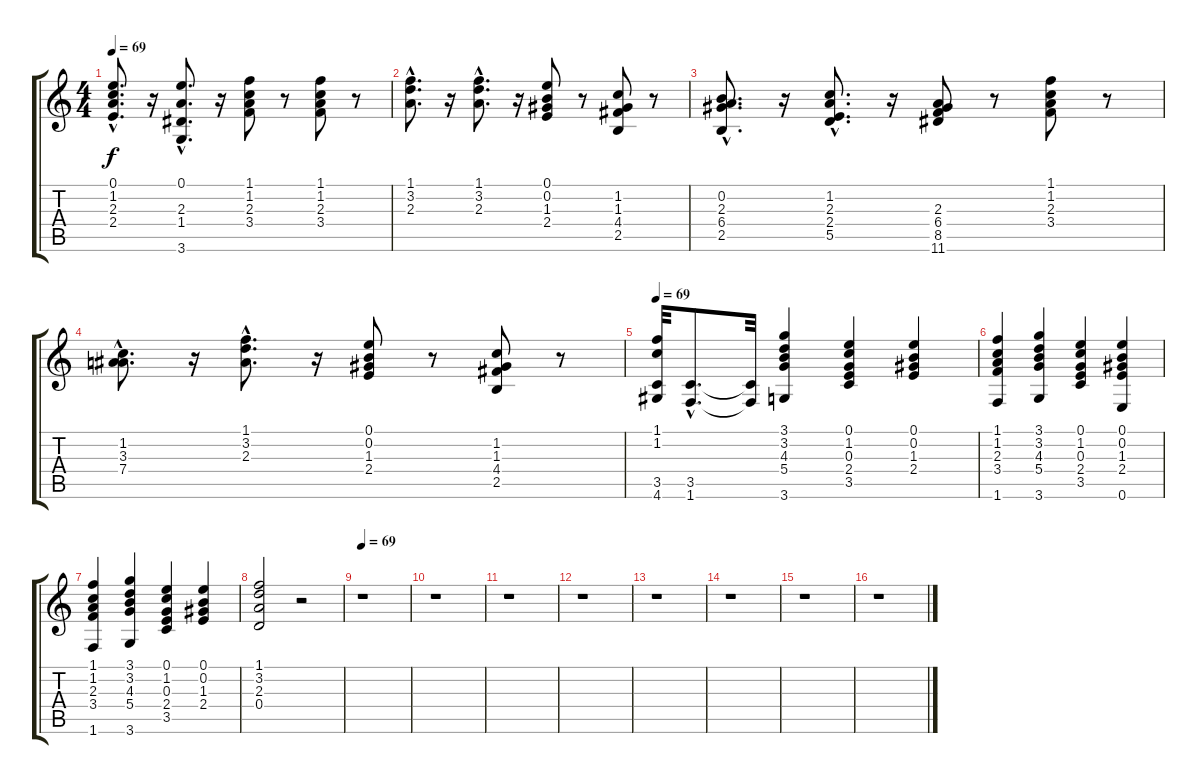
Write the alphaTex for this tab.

\track "" {instrument acousticguitarsteel}
\staff {score tabs}
\tuning (E4 B3 G3 D3 A2 E2) {hide}
\ts (4 4)
\tempo 69
\clef g2
\ks c
(0.1{hac} 1.2{hac} 2.3{hac} 2.4{hac}).8{d dy f} r.16 (0.1{hac} 2.3{hac} 1.4{hac} 3.6{hac}).8{d} r.16 (1.1 1.2 2.3 3.4).8 r.8 (1.1 1.2 2.3 3.4).8 r.8 |
(1.1{hac} 3.2{hac} 2.3{hac}).8{d} r.16 (1.1{hac} 3.2{hac} 2.3{hac}).8{d} r.16 (0.1 0.2 1.3 2.4).8 r.8 (1.2 1.3 4.4 2.5).8 r.8 |
(0.2{hac} 2.3{hac} 6.4{hac} 2.5{hac}).8{d} r.16 (1.2{hac} 2.3{hac} 2.4{hac} 5.5{hac}).8{d} r.16 (2.3 6.4 8.5 11.6).8 r.8 (1.1 1.2 2.3 3.4).8 r.8 |
(1.2{hac} 3.3{hac} 7.4{hac}).8{d} r.16 (1.1{hac} 3.2{hac} 2.3{hac}).8{d} r.16 (0.1 0.2 1.3 2.4).8 r.8 (1.2 1.3 4.4 2.5).8 r.8 |
\tempo 69
(1.1 1.2 3.5 4.6).32 (3.5{hac} 1.6{hac}).8{d} (3.5{t} 1.6{t}).32 (3.1 3.2 4.3 5.4 3.6).4 (0.1 1.2 0.3 2.4 3.5).4 (0.1 0.2 1.3 2.4).4 |
(1.1 1.2 2.3 3.4 1.6).4 (3.1 3.2 4.3 5.4 3.6).4 (0.1 1.2 0.3 2.4 3.5).4 (0.1 0.2 1.3 2.4 0.6).4 |
(1.1 1.2 2.3 3.4 1.6).4 (3.1 3.2 4.3 5.4 3.6).4 (0.1 1.2 0.3 2.4 3.5).4 (0.1 0.2 1.3 2.4).4 |
(1.1 3.2 2.3 0.4).2 r.2 |
\tempo 69
r.1 |
r.1 |
r.1 |
r.1 |
r.1 |
r.1 |
r.1 |
r.1
